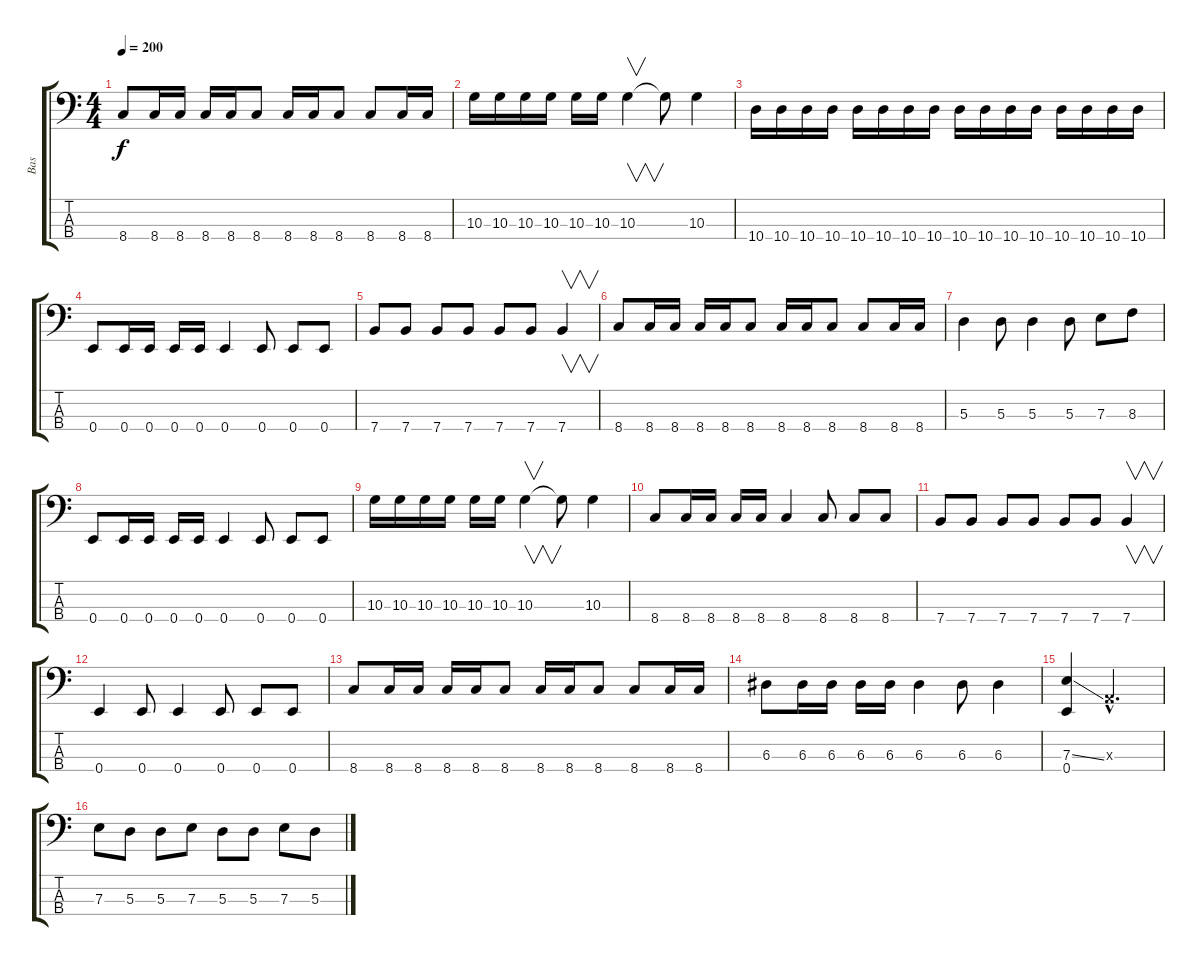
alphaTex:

\track ("Bas" "Bas") {instrument electricbasspick}
\staff {score tabs}
\tuning (G2 D2 A1 E1) {hide}
\ts (4 4)
\tempo 200
\clef f4
\ks c
8.4.8{dy f} 8.4.16 8.4.16 8.4.16 8.4.16 8.4.8 8.4.16 8.4.16 8.4.8 8.4.8 8.4.16 8.4.16 |
10.3.16 10.3.16 10.3.16 10.3.16 10.3.16 10.3.16 10.3.4{v} 10.3{t}.8 10.3.4 |
10.4.16 10.4.16 10.4.16 10.4.16 10.4.16 10.4.16 10.4.16 10.4.16 10.4.16 10.4.16 10.4.16 10.4.16 10.4.16 10.4.16 10.4.16 10.4.16 |
0.4.8 0.4.16 0.4.16 0.4.16 0.4.16 0.4.4 0.4.8 0.4.8 0.4.8 |
7.4.8 7.4.8 7.4.8 7.4.8 7.4.8 7.4.8 7.4.4{v} |
8.4.8 8.4.16 8.4.16 8.4.16 8.4.16 8.4.8 8.4.16 8.4.16 8.4.8 8.4.8 8.4.16 8.4.16 |
5.3.4 5.3.8 5.3.4 5.3.8 7.3.8 8.3.8 |
0.4.8 0.4.16 0.4.16 0.4.16 0.4.16 0.4.4 0.4.8 0.4.8 0.4.8 |
10.3.16 10.3.16 10.3.16 10.3.16 10.3.16 10.3.16 10.3.4{v} 10.3{t}.8 10.3.4 |
8.4.8 8.4.16 8.4.16 8.4.16 8.4.16 8.4.4 8.4.8 8.4.8 8.4.8 |
7.4.8 7.4.8 7.4.8 7.4.8 7.4.8 7.4.8 7.4.4{v} |
0.4.4 0.4.8 0.4.4 0.4.8 0.4.8 0.4.8 |
8.4.8 8.4.16 8.4.16 8.4.16 8.4.16 8.4.8 8.4.16 8.4.16 8.4.8 8.4.8 8.4.16 8.4.16 |
6.3.8 6.3.16 6.3.16 6.3.16 6.3.16 6.3.4 6.3.8 6.3.4 |
(7.3{ss} 0.4).4 0.3{hac x}.2{d} |
7.3.8 5.3.8 5.3.8 7.3.8 5.3.8 5.3.8 7.3.8 5.3.8
